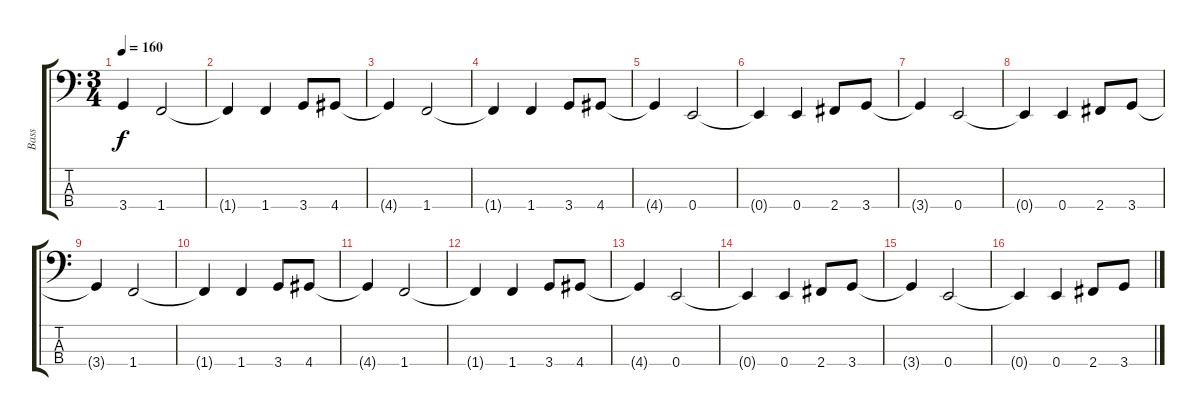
\track ("Bass" "Bass") {instrument electricbasspick}
\staff {score tabs}
\tuning (G2 D2 A1 E1) {hide}
\ts (3 4)
\tempo 160
\clef f4
\ks c
3.4{t}.4{dy f} 1.4.2 |
1.4{t}.4 1.4.4 3.4.8 4.4.8 |
4.4{t}.4 1.4.2 |
1.4{t}.4 1.4.4 3.4.8 4.4.8 |
4.4{t}.4 0.4.2 |
0.4{t}.4 0.4.4 2.4.8 3.4.8 |
3.4{t}.4 0.4.2 |
0.4{t}.4 0.4.4 2.4.8 3.4.8 |
3.4{t}.4 1.4.2 |
1.4{t}.4 1.4.4 3.4.8 4.4.8 |
4.4{t}.4 1.4.2 |
1.4{t}.4 1.4.4 3.4.8 4.4.8 |
4.4{t}.4 0.4.2 |
0.4{t}.4 0.4.4 2.4.8 3.4.8 |
3.4{t}.4 0.4.2 |
0.4{t}.4 0.4.4 2.4.8 3.4.8
